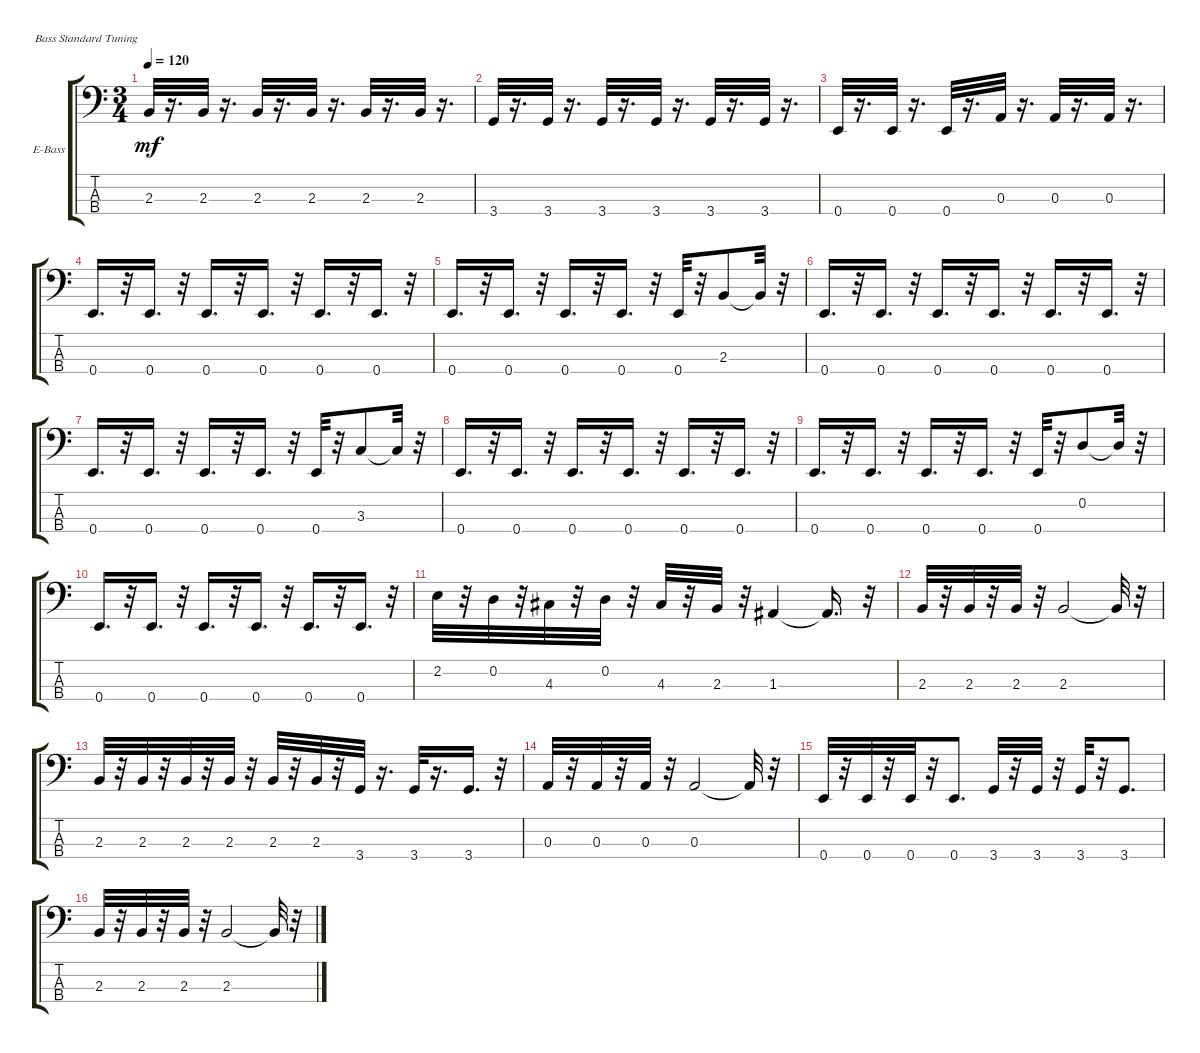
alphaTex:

\bracketExtendMode groupsimilarinstruments
\firstSystemTrackNameOrientation horizontal
\otherSystemsTrackNameOrientation horizontal
\track ("" "E-Bass") {instrument electricbassfinger}
\staff {score tabs}
\tuning (G2 D2 A1 E1)
\ts (3 4)
\tempo 120
\clef f4
\ks c
2.3.32{dy mf} r.16{d} 2.3.32 r.16{d} 2.3.32 r.16{d} 2.3.32 r.16{d} 2.3.32 r.16{d} 2.3.32 r.16{d} |
3.4.32 r.16{d} 3.4.32 r.16{d} 3.4.32 r.16{d} 3.4.32 r.16{d} 3.4.32 r.16{d} 3.4.32 r.16{d} |
0.4.32 r.16{d} 0.4.32 r.16{d} 0.4.32 r.16{d} 0.3.32 r.16{d} 0.3.32 r.16{d} 0.3.32 r.16{d} |
0.4.16{d} r.32 0.4.16{d} r.32 0.4.16{d} r.32 0.4.16{d} r.32 0.4.16{d} r.32 0.4.16{d} r.32 |
0.4.16{d} r.32 0.4.16{d} r.32 0.4.16{d} r.32 0.4.16{d} r.32 0.4.32 r.32 2.3.8 2.3{t}.32 r.32 |
0.4.16{d} r.32 0.4.16{d} r.32 0.4.16{d} r.32 0.4.16{d} r.32 0.4.16{d} r.32 0.4.16{d} r.32 |
0.4.16{d} r.32 0.4.16{d} r.32 0.4.16{d} r.32 0.4.16{d} r.32 0.4.32 r.32 3.3.8 3.3{t}.32 r.32 |
0.4.16{d} r.32 0.4.16{d} r.32 0.4.16{d} r.32 0.4.16{d} r.32 0.4.16{d} r.32 0.4.16{d} r.32 |
0.4.16{d} r.32 0.4.16{d} r.32 0.4.16{d} r.32 0.4.16{d} r.32 0.4.32 r.32 0.2.8 0.2{t}.32 r.32 |
0.4.16{d} r.32 0.4.16{d} r.32 0.4.16{d} r.32 0.4.16{d} r.32 0.4.16{d} r.32 0.4.16{d} r.32 |
2.2.32 r.32 0.2.32 r.32 4.3.32 r.32 0.2.32 r.32 4.3.32 r.32 2.3.32 r.32 1.3.4 1.3{t}.16{d} r.32 |
2.3.32 r.32 2.3.32 r.32 2.3.32 r.32 2.3.2 2.3{t}.32 r.32 |
2.3.32 r.32 2.3.32 r.32 2.3.32 r.32 2.3.32 r.32 2.3.32 r.32 2.3.32 r.32 3.4.32 r.16{d} 3.4.32 r.16{d} 3.4.16{d} r.32 |
0.3.32 r.32 0.3.32 r.32 0.3.32 r.32 0.3.2 0.3{t}.32 r.32 |
0.4.32 r.32 0.4.32 r.32 0.4.32 r.32 0.4.8{d} 3.4.32 r.32 3.4.32 r.32 3.4.32 r.32 3.4.8{d} |
2.3.32 r.32 2.3.32 r.32 2.3.32 r.32 2.3.2 2.3{t}.32 r.32
